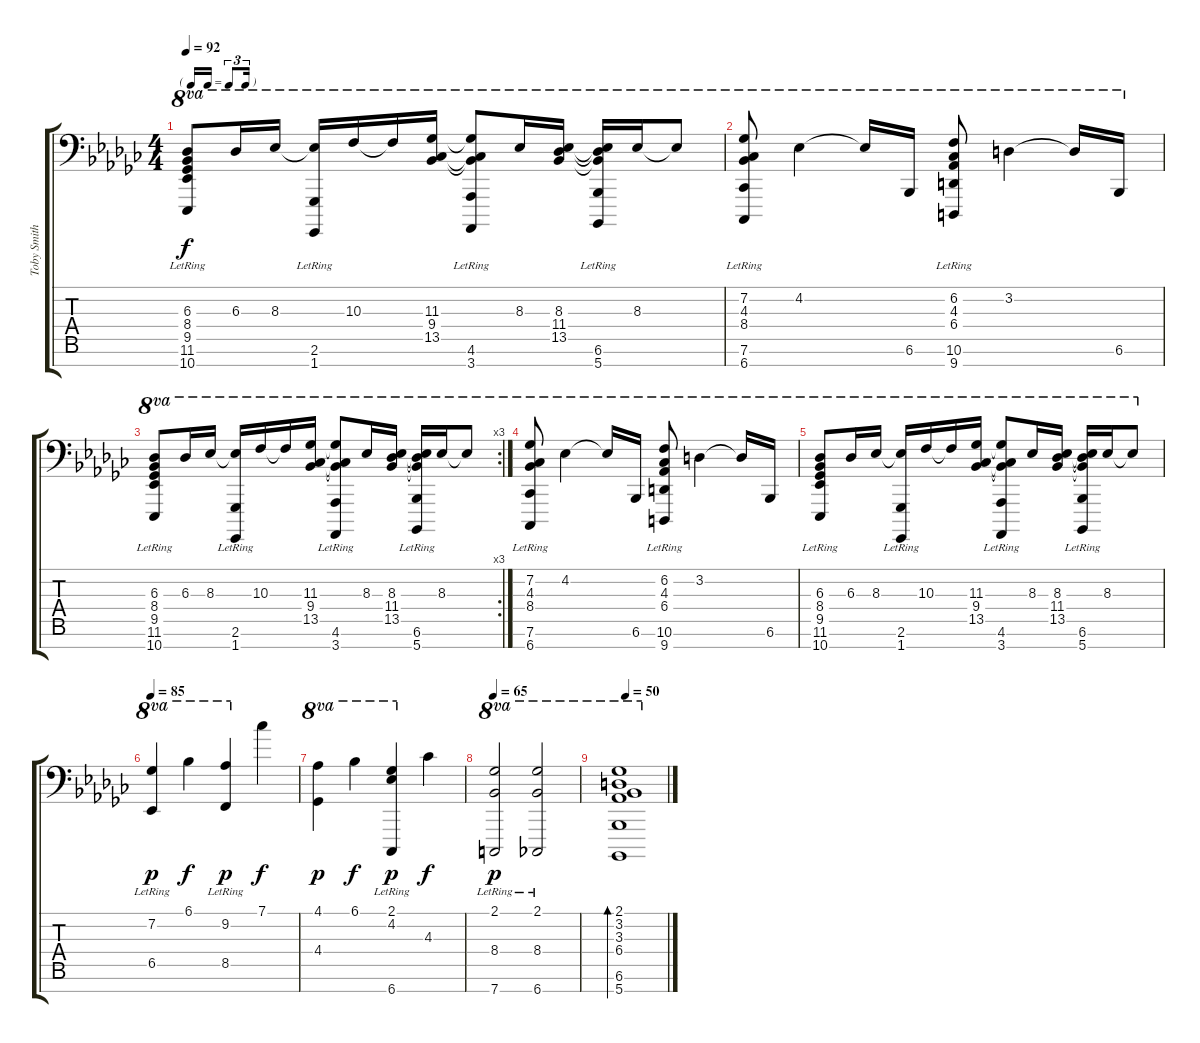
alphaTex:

\track ("Toby Smith" "Toby Smith") {instrument acousticgrandpiano}
\staff {score tabs}
\tuning (E4 B3 G3 D3 A2 E2 F1) {hide}
\ts (4 4)
\tf triplet16th
\tempo 92
\clef f4
\ks ebminor
(6.3 8.4 9.5 11.6{lr} 10.7{lr}).8{ot 8va dy f} 6.3.16{ot 8va} 8.3.16{ot 8va} (8.3{t} 2.6{lr} 1.7{lr}).16{ot 8va} 10.3.16{ot 8va} 10.3{t}.16{ot 8va} (11.3 9.4 13.5).16{ot 8va} (11.3{t} 9.4{t} 13.5{t} 4.6{lr} 3.7{lr}).8{ot 8va} 8.3.16{ot 8va} (8.3 11.4 13.5).16{ot 8va} (8.3{t} 11.4{t} 13.5{t} 6.6{lr} 5.7{lr}).16{ot 8va} 8.3.16{ot 8va} 8.3{t}.8{ot 8va} |
(7.2{lr} 4.3{lr} 8.4{lr} 7.6{lr} 6.7{lr}).8{ot 8va} 4.2.4{ot 8va} 4.2{t}.16{ot 8va} 6.6.16{ot 8va} (6.2{lr} 4.3{lr} 6.4{lr} 10.6{lr} 9.7{lr}).8{ot 8va} 3.2.4{ot 8va} 3.2{t}.16{ot 8va} 6.6.16{ot 8va} |
\rc 3
(6.3 8.4 9.5 11.6{lr} 10.7{lr}).8{ot 8va} 6.3.16{ot 8va} 8.3.16{ot 8va} (8.3{t} 2.6{lr} 1.7{lr}).16{ot 8va} 10.3.16{ot 8va} 10.3{t}.16{ot 8va} (11.3 9.4 13.5).16{ot 8va} (11.3{t} 9.4{t} 13.5{t} 4.6{lr} 3.7{lr}).8{ot 8va} 8.3.16{ot 8va} (8.3 11.4 13.5).16{ot 8va} (8.3{t} 11.4{t} 13.5{t} 6.6{lr} 5.7{lr}).16{ot 8va} 8.3.16{ot 8va} 8.3{t}.8{ot 8va} |
(7.2{lr} 4.3{lr} 8.4{lr} 7.6{lr} 6.7{lr}).8{ot 8va} 4.2.4{ot 8va} 4.2{t}.16{ot 8va} 6.6.16{ot 8va} (6.2{lr} 4.3{lr} 6.4{lr} 10.6{lr} 9.7{lr}).8{ot 8va} 3.2.4{ot 8va} 3.2{t}.16{ot 8va} 6.6.16{ot 8va} |
(6.3 8.4 9.5 11.6{lr} 10.7{lr}).8{ot 8va} 6.3.16{ot 8va} 8.3.16{ot 8va} (8.3{t} 2.6{lr} 1.7{lr}).16{ot 8va} 10.3.16{ot 8va} 10.3{t}.16{ot 8va} (11.3 9.4 13.5).16{ot 8va} (11.3{t} 9.4{t} 13.5{t} 4.6{lr} 3.7{lr}).8{ot 8va} 8.3.16{ot 8va} (8.3 11.4 13.5).16{ot 8va} (8.3{t} 11.4{t} 13.5{t} 6.6{lr} 5.7{lr}).16{ot 8va} 8.3.16{ot 8va} 8.3{t}.8{ot 8va} |
\tempo 85
(7.2{lr} 6.5).4{ot 8va dy p volume 13 instrument electricgrandpiano} 6.1.4{ot 8va dy f} (9.2{lr} 8.5).4{ot 8va dy p} 7.1.4{dy f} |
(4.1 4.4).4{ot 8va dy p} 6.1.4{ot 8va dy f} (2.1 4.2{lr} 6.7{lr}).4{ot 8va dy p} 4.3.4{dy f} |
\tempo 65
(2.1{lr} 8.4{lr} 7.7{lr}).2{ot 8va dy p} (2.1{lr} 8.4{lr} 6.7{lr}).2{ot 8va} |
\tempo 50
(2.1 3.2 3.3 6.4 6.6 5.7).1{bd 240 ot 8va}
